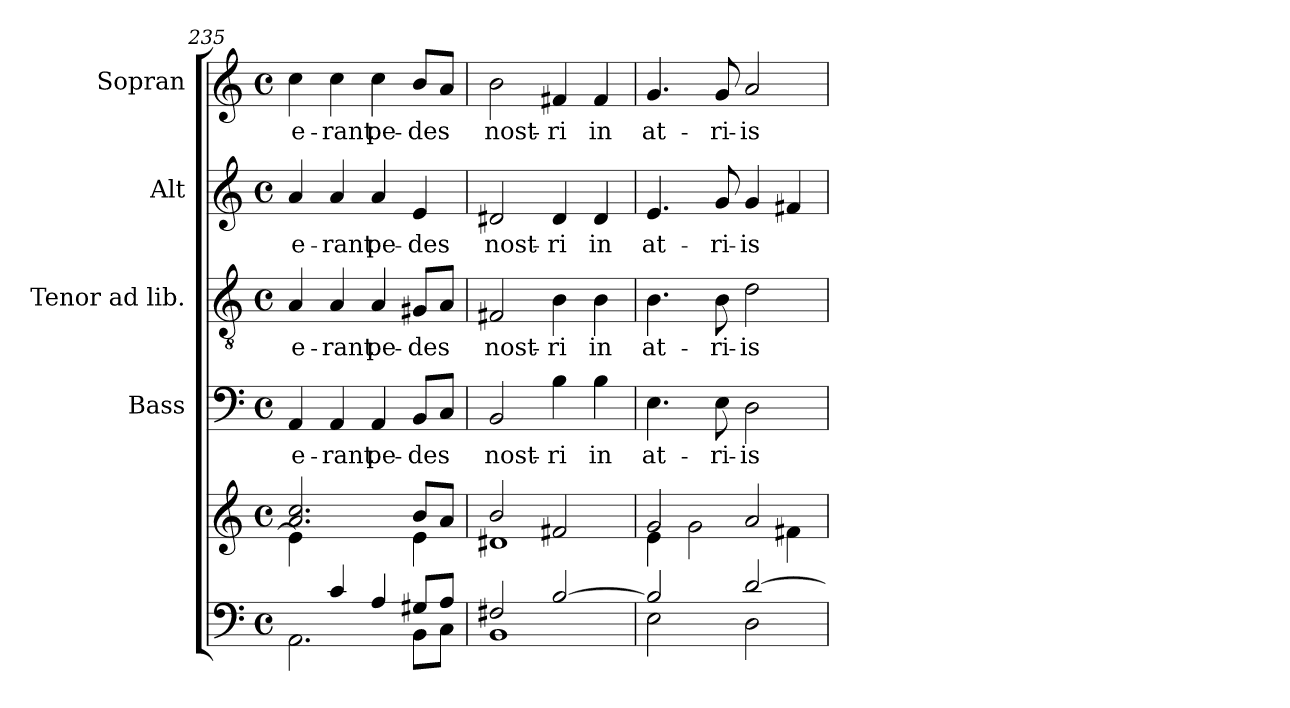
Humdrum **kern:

**kern	**kern	**kern	**text	**kern	**text	**kern	**text	**kern	**text
*part5	*part5	*part4	*part4	*part3	*part3	*part2	*part2	*part1	*part1
*staff6	*staff5	*staff4	*staff4	*staff3	*staff3	*staff2	*staff2	*staff1	*staff1
*	*	*I"Bass	*	*I"Tenor ad lib.	*	*I"Alt	*	*I"Sopran	*
*	*	*I'B.	*	*I'T.	*	*I'A.	*	*I'S.	*
*clefF4	*clefG2	*clefF4	*	*clefGv2	*	*clefG2	*	*clefG2	*
*k[]	*k[]	*k[]	*	*k[]	*	*k[]	*	*k[]	*
*C:	*C:	*C:	*	*C:	*	*C:	*	*C:	*
*M4/4	*M4/4	*M4/4	*	*M4/4	*	*M4/4	*	*M4/4	*
*met(c)	*met(c)	*met(c)	*	*met(c)	*	*met(c)	*	*met(c)	*
=235	=235	=235	=235	=235	=235	=235	=235	=235	=235
*^	*^	*	*	*	*	*	*	*	*
!	!	!	!	!	!LO:LY:b	!	!LO:LY:b	!	!LO:LY:b	!	!LO:LY:b
4ryy	2.AA\	2.a/ 2.cc/	4e\]	4AA/	e-	4A/	e-	4a/	e-	4cc\	e-
!	!	!	!	!	!LO:LY:b	!	!LO:LY:b	!	!LO:LY:b	!	!LO:LY:b
4c/	.	.	2ryy	4AA/	-rant	4A/	-rant	4a/	-rant	4cc\	-rant
!	!	!	!	!	!LO:LY:b	!	!LO:LY:b	!	!LO:LY:b	!	!LO:LY:b
4A/	.	.	.	4AA/	pe-	4A/	pe-	4a/	pe-	4cc\	pe-
!	!	!	!	!	!LO:LY:b	!	!LO:LY:b	!	!LO:LY:b	!	!LO:LY:b
8G#X/L	8BB\L	8b/L	4e\	8BB/L	-des	8G#X/L	-des	4e/	-des	8b/L	-des
8A/J	8C\J	8a/J	.	8C/J	.	8A/J	.	.	.	8a/J	.
=236	=236	=236	=236	=236	=236	=236	=236	=236	=236	=236	=236
!	!	!	!	!	!LO:LY:b	!	!LO:LY:b	!	!LO:LY:b	!	!LO:LY:b
2F#X/	1BB	2b/	1d#X	2BB/	nost-	2F#X/	nost-	2d#X/	nost-	2b\	nost-
!	!	!	!	!	!LO:LY:b	!	!LO:LY:b	!	!LO:LY:b	!	!LO:LY:b
[>2B/	.	2f#X/	.	4B\	-ri	4B\	-ri	4d#/	-ri	4f#X/	-ri
!	!	!	!	!	!LO:LY:b	!	!LO:LY:b	!	!LO:LY:b	!	!LO:LY:b
.	.	.	.	4B\	in	4B\	in	4d#/	in	4f#/	in
=237	=237	=237	=237	=237	=237	=237	=237	=237	=237	=237	=237
!	!	!	!	!	!LO:LY:b	!	!LO:LY:b	!	!LO:LY:b	!	!LO:LY:b
2B/]	2E\	2g/	4e\	4.E\	at-	4.B\	at-	4.e/	at-	4.g/	at-
.	.	.	2g\	.	.	.	.	.	.	.	.
!	!	!	!	!	!LO:LY:b	!	!LO:LY:b	!	!LO:LY:b	!	!LO:LY:b
.	.	.	.	8E\	-ri-	8B\	-ri-	8g/	-ri-	8g/	-ri-
!	!	!	!	!	!LO:LY:b	!	!LO:LY:b	!	!LO:LY:b	!	!LO:LY:b
[>2d/	2D\	2a/	.	2D\	-is	2d\	-is	4g/	-is	2a/	-is
.	.	.	4f#X\	.	.	.	.	4f#X/	.	.	.
*v	*v	*	*	*	*	*	*	*	*	*	*
*	*v	*v	*	*	*	*	*	*	*	*
=	=	=	=	=	=	=	=	=	=
*-	*-	*-	*-	*-	*-	*-	*-	*-	*-
